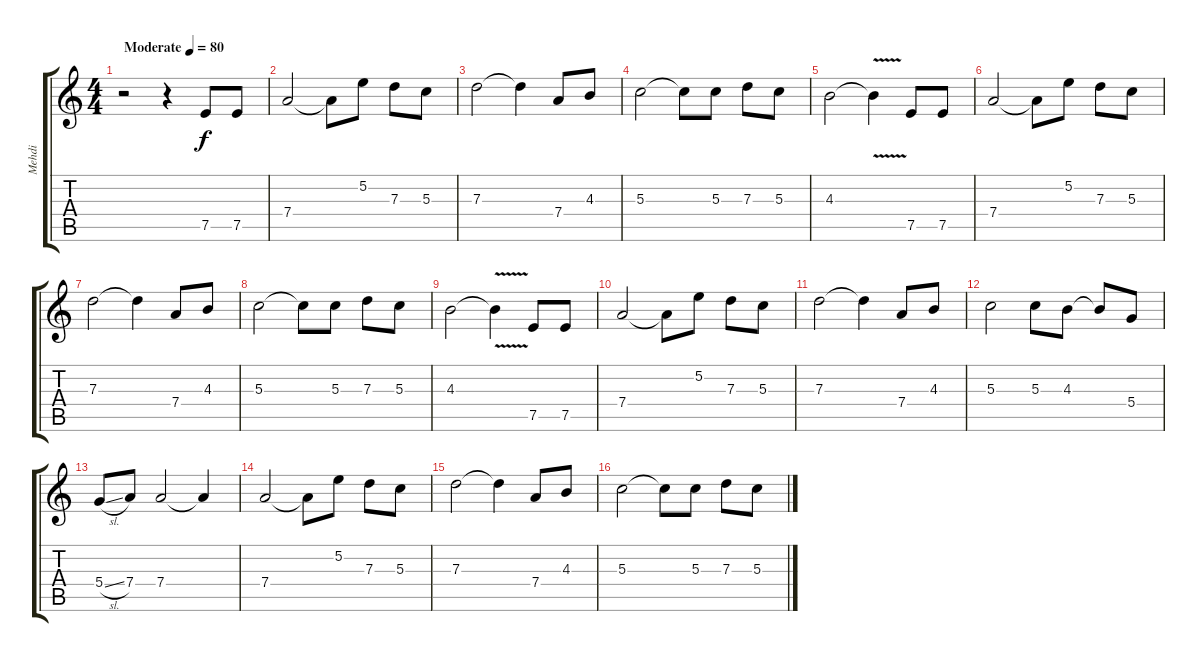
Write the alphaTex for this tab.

\track ("Mehdi" "Mehdi") {instrument overdrivenguitar}
\staff {score tabs}
\tuning (E4 B3 G3 D3 A2 E2) {hide}
\ts (4 4)
\tempo (80 "Moderate")
\clef g2
\ks c
r.2{dy f instrument overdrivenguitar} r.4 7.5.8 7.5.8 |
7.4.2 7.4{t}.8 5.2.8 7.3.8 5.3.8 |
7.3.2 7.3{t}.4 7.4.8 4.3.8 |
5.3.2 5.3{t}.8 5.3.8 7.3.8 5.3.8 |
4.3.2 4.3{v t}.4 7.5.8 7.5.8 |
7.4.2 7.4{t}.8 5.2.8 7.3.8 5.3.8 |
7.3.2 7.3{t}.4 7.4.8 4.3.8 |
5.3.2 5.3{t}.8 5.3.8 7.3.8 5.3.8 |
4.3.2 4.3{v t}.4 7.5.8 7.5.8 |
7.4.2 7.4{t}.8 5.2.8 7.3.8 5.3.8 |
7.3.2 7.3{t}.4 7.4.8 4.3.8 |
5.3.2 5.3.8 4.3.8 4.3{t}.8 5.4.8 |
5.4{sl}.8 7.4.8 7.4.2 7.4{t}.4 |
7.4.2 7.4{t}.8 5.2.8 7.3.8 5.3.8 |
7.3.2 7.3{t}.4 7.4.8 4.3.8 |
5.3.2 5.3{t}.8 5.3.8 7.3.8 5.3.8
